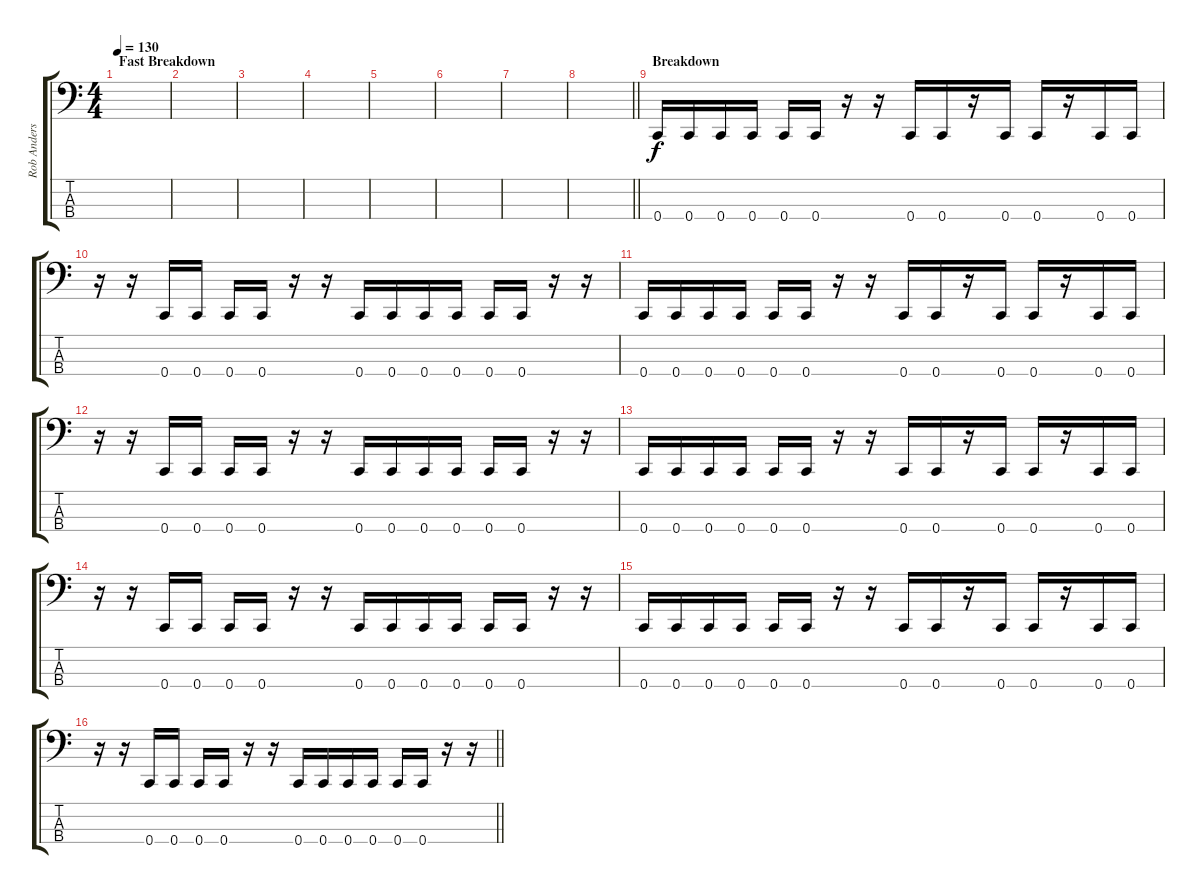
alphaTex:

\track ("Rob Anderson" "Rob Anders") {instrument electricbasspick}
\staff {score tabs}
\tuning (F2 C2 G1 C1) {hide}
\ts (4 4)
\section ("" "Fast Breakdown")
\tempo 130
\clef f4
\ks c
|
|
|
|
|
|
|
\barLineRight lightlight
|
\section ("" "Breakdown")
0.4.16 0.4.16 0.4.16 0.4.16 0.4.16 0.4.16 r.16 r.16 0.4.16 0.4.16 r.16 0.4.16 0.4.16 r.16 0.4.16 0.4.16 |
r.16 r.16 0.4.16 0.4.16 0.4.16 0.4.16 r.16 r.16 0.4.16 0.4.16 0.4.16 0.4.16 0.4.16 0.4.16 r.16 r.16 |
0.4.16 0.4.16 0.4.16 0.4.16 0.4.16 0.4.16 r.16 r.16 0.4.16 0.4.16 r.16 0.4.16 0.4.16 r.16 0.4.16 0.4.16 |
r.16 r.16 0.4.16 0.4.16 0.4.16 0.4.16 r.16 r.16 0.4.16 0.4.16 0.4.16 0.4.16 0.4.16 0.4.16 r.16 r.16 |
0.4.16 0.4.16 0.4.16 0.4.16 0.4.16 0.4.16 r.16 r.16 0.4.16 0.4.16 r.16 0.4.16 0.4.16 r.16 0.4.16 0.4.16 |
r.16 r.16 0.4.16 0.4.16 0.4.16 0.4.16 r.16 r.16 0.4.16 0.4.16 0.4.16 0.4.16 0.4.16 0.4.16 r.16 r.16 |
0.4.16 0.4.16 0.4.16 0.4.16 0.4.16 0.4.16 r.16 r.16 0.4.16 0.4.16 r.16 0.4.16 0.4.16 r.16 0.4.16 0.4.16 |
\barLineRight lightlight
r.16 r.16 0.4.16 0.4.16 0.4.16 0.4.16 r.16 r.16 0.4.16 0.4.16 0.4.16 0.4.16 0.4.16 0.4.16 r.16 r.16
